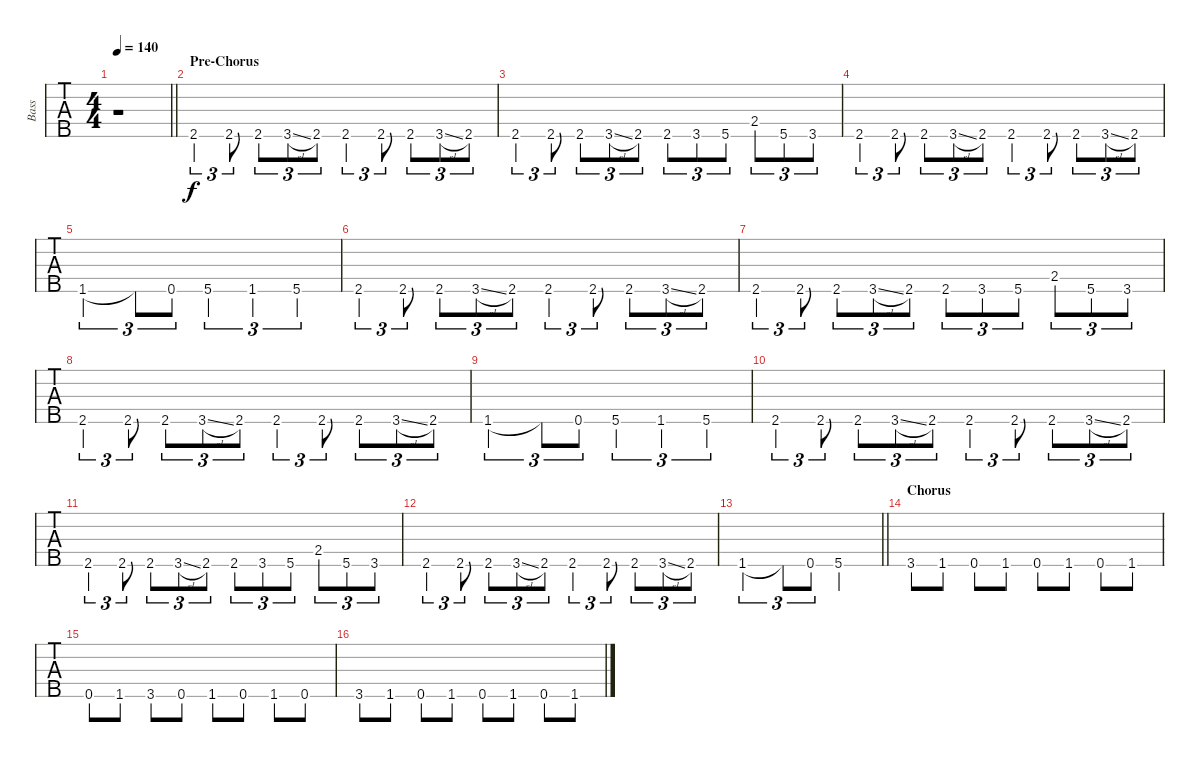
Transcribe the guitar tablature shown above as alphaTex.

\track ("Bass" "Bass") {instrument electricbassfinger}
\staff {tabs}
\tuning (Gb2 Db2 Ab1 Eb1 Bb0) {hide}
\ts (4 4)
\tempo 140
\clef f4
\barLineRight lightlight
\ks c
r.1{dy f} |
\section ("" "Pre-Chorus")
2.5.4{tu (3 2)} 2.5.8{tu (3 2)} 2.5.8{tu (3 2)} 3.5{sl}.8{tu (3 2)} 2.5.8{tu (3 2)} 2.5.4{tu (3 2)} 2.5.8{tu (3 2)} 2.5.8{tu (3 2)} 3.5{sl}.8{tu (3 2)} 2.5.8{tu (3 2)} |
2.5.4{tu (3 2)} 2.5.8{tu (3 2)} 2.5.8{tu (3 2)} 3.5{sl}.8{tu (3 2)} 2.5.8{tu (3 2)} 2.5.8{tu (3 2)} 3.5.8{tu (3 2)} 5.5.8{tu (3 2)} 2.4.8{tu (3 2)} 5.5.8{tu (3 2)} 3.5.8{tu (3 2)} |
2.5.4{tu (3 2)} 2.5.8{tu (3 2)} 2.5.8{tu (3 2)} 3.5{sl}.8{tu (3 2)} 2.5.8{tu (3 2)} 2.5.4{tu (3 2)} 2.5.8{tu (3 2)} 2.5.8{tu (3 2)} 3.5{sl}.8{tu (3 2)} 2.5.8{tu (3 2)} |
1.5.2{tu (3 2)} 1.5{t}.8{tu (3 2)} 0.5.8{tu (3 2)} 5.5.4{tu (3 2)} 1.5.4{tu (3 2)} 5.5.4{tu (3 2)} |
2.5.4{tu (3 2)} 2.5.8{tu (3 2)} 2.5.8{tu (3 2)} 3.5{sl}.8{tu (3 2)} 2.5.8{tu (3 2)} 2.5.4{tu (3 2)} 2.5.8{tu (3 2)} 2.5.8{tu (3 2)} 3.5{sl}.8{tu (3 2)} 2.5.8{tu (3 2)} |
2.5.4{tu (3 2)} 2.5.8{tu (3 2)} 2.5.8{tu (3 2)} 3.5{sl}.8{tu (3 2)} 2.5.8{tu (3 2)} 2.5.8{tu (3 2)} 3.5.8{tu (3 2)} 5.5.8{tu (3 2)} 2.4.8{tu (3 2)} 5.5.8{tu (3 2)} 3.5.8{tu (3 2)} |
2.5.4{tu (3 2)} 2.5.8{tu (3 2)} 2.5.8{tu (3 2)} 3.5{sl}.8{tu (3 2)} 2.5.8{tu (3 2)} 2.5.4{tu (3 2)} 2.5.8{tu (3 2)} 2.5.8{tu (3 2)} 3.5{sl}.8{tu (3 2)} 2.5.8{tu (3 2)} |
1.5.2{tu (3 2)} 1.5{t}.8{tu (3 2)} 0.5.8{tu (3 2)} 5.5.4{tu (3 2)} 1.5.4{tu (3 2)} 5.5.4{tu (3 2)} |
2.5.4{tu (3 2)} 2.5.8{tu (3 2)} 2.5.8{tu (3 2)} 3.5{sl}.8{tu (3 2)} 2.5.8{tu (3 2)} 2.5.4{tu (3 2)} 2.5.8{tu (3 2)} 2.5.8{tu (3 2)} 3.5{sl}.8{tu (3 2)} 2.5.8{tu (3 2)} |
2.5.4{tu (3 2)} 2.5.8{tu (3 2)} 2.5.8{tu (3 2)} 3.5{sl}.8{tu (3 2)} 2.5.8{tu (3 2)} 2.5.8{tu (3 2)} 3.5.8{tu (3 2)} 5.5.8{tu (3 2)} 2.4.8{tu (3 2)} 5.5.8{tu (3 2)} 3.5.8{tu (3 2)} |
2.5.4{tu (3 2)} 2.5.8{tu (3 2)} 2.5.8{tu (3 2)} 3.5{sl}.8{tu (3 2)} 2.5.8{tu (3 2)} 2.5.4{tu (3 2)} 2.5.8{tu (3 2)} 2.5.8{tu (3 2)} 3.5{sl}.8{tu (3 2)} 2.5.8{tu (3 2)} |
\barLineRight lightlight
1.5.2{tu (3 2)} 1.5{t}.8{tu (3 2)} 0.5.8{tu (3 2)} 5.5.2 |
\section ("" "Chorus")
3.5.8 1.5.8 0.5.8 1.5.8 0.5.8 1.5.8 0.5.8 1.5.8 |
0.5.8 1.5.8 3.5.8 0.5.8 1.5.8 0.5.8 1.5.8 0.5.8 |
3.5.8 1.5.8 0.5.8 1.5.8 0.5.8 1.5.8 0.5.8 1.5.8
